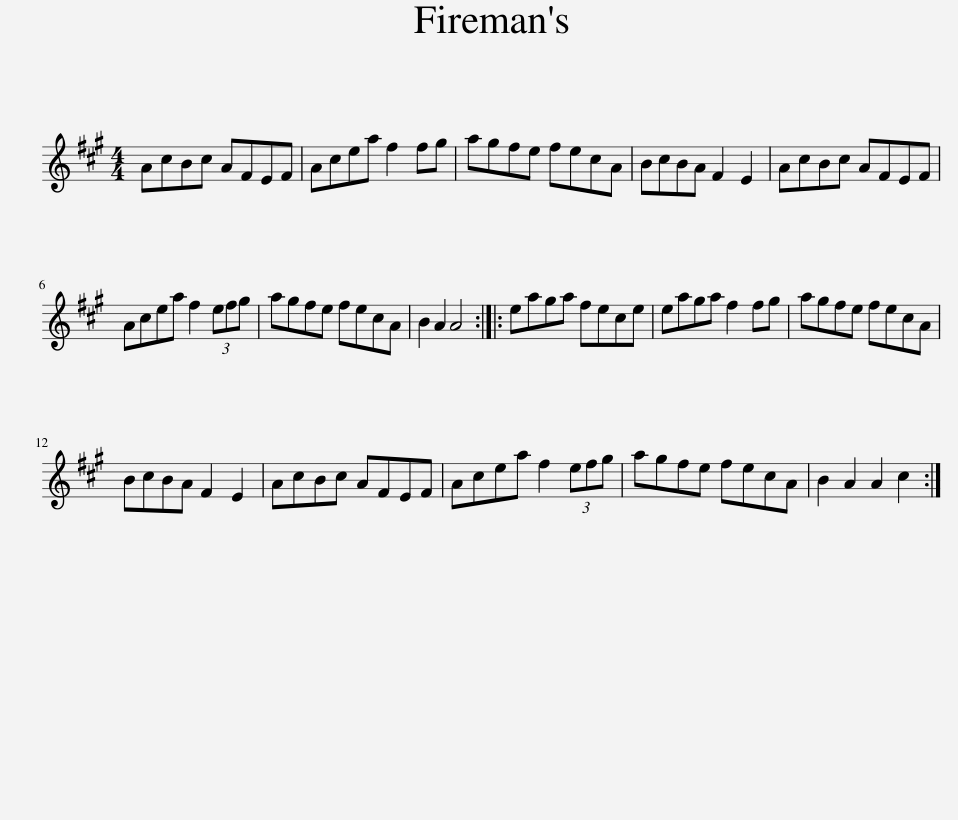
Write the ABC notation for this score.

X:1
L:1/8
M:4/4
I:linebreak $
K:A
V:1 treble
V:1
 AcBc AFEF | Acea f2 fg | agfe fecA | BcBA F2 E2 | AcBc AFEF |$ %5
 Acea f2 (3efg | agfe fecA | B2 A2 A4 :: eaga fece | eaga f2 fg | %10
 agfe fecA |$ BcBA F2 E2 | AcBc AFEF | Acea f2 (3efg | agfe fecA | %15
 B2 A2 A2 c2 :| %16
